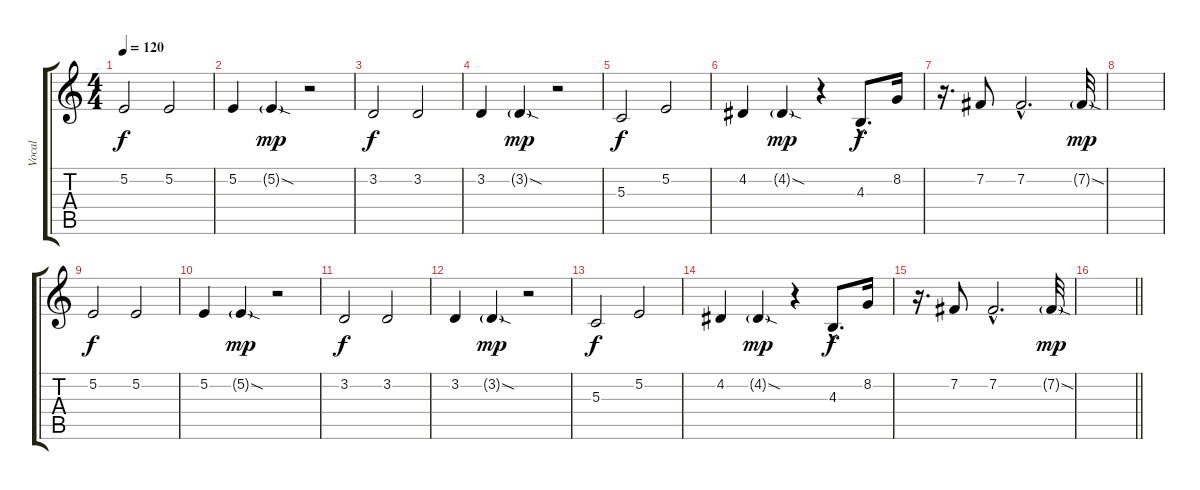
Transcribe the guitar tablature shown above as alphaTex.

\track ("Vocal" "Vocal") {instrument choiraahs}
\staff {score tabs}
\tuning (E4 B3 G3 D3 A2 E2) {hide}
\ts (4 4)
\section ("" "")
\tempo 120
\clef g2
\ks c
5.2.2{dy f} 5.2.2 |
5.2.4 5.2{sod g}.4{dy mp} r.2 |
3.2.2{dy f} 3.2.2 |
3.2.4 3.2{sod g}.4{dy mp} r.2 |
5.3.2{dy f} 5.2.2 |
4.2.4 4.2{sod g}.4{dy mp} r.4 4.3{hac}.8{d dy f} 8.2.16 |
r.16{d} 7.2.8 7.2{hac}.2{d} 7.2{sod g}.32{dy mp} |
|
5.2.2{dy f} 5.2.2 |
5.2.4 5.2{sod g}.4{dy mp} r.2 |
3.2.2{dy f} 3.2.2 |
3.2.4 3.2{sod g}.4{dy mp} r.2 |
5.3.2{dy f} 5.2.2 |
4.2.4 4.2{sod g}.4{dy mp} r.4 4.3{hac}.8{d dy f} 8.2.16 |
r.16{d} 7.2.8 7.2{hac}.2{d} 7.2{sod g}.32{dy mp} |
\barLineRight lightlight
